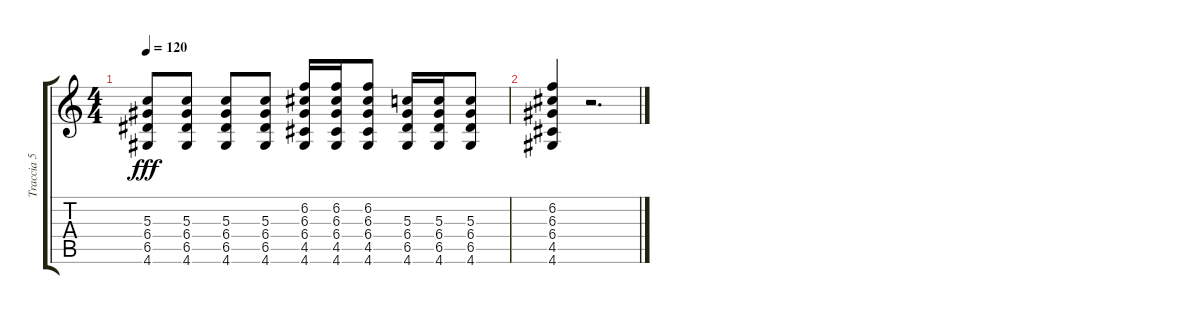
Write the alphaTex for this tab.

\track ("Traccia 5" "Traccia 5") {instrument distortionguitar}
\staff {score tabs}
\tuning (E4 B3 G3 D3 A2 E2) {hide}
\ts (4 4)
\tempo 120
\clef g2
\ks c
(5.3 6.4 6.5 4.6).8{dy fff} (5.3 6.4 6.5 4.6).8 (5.3 6.4 6.5 4.6).8 (5.3 6.4 6.5 4.6).8 (6.2 6.3 6.4 4.5 4.6).16 (6.2 6.3 6.4 4.5 4.6).16 (6.2 6.3 6.4 4.5 4.6).8 (5.3 6.4 6.5 4.6).16 (5.3 6.4 6.5 4.6).16 (5.3 6.4 6.5 4.6).8 |
(6.2 6.3 6.4 4.5 4.6).4 r.2{d}
